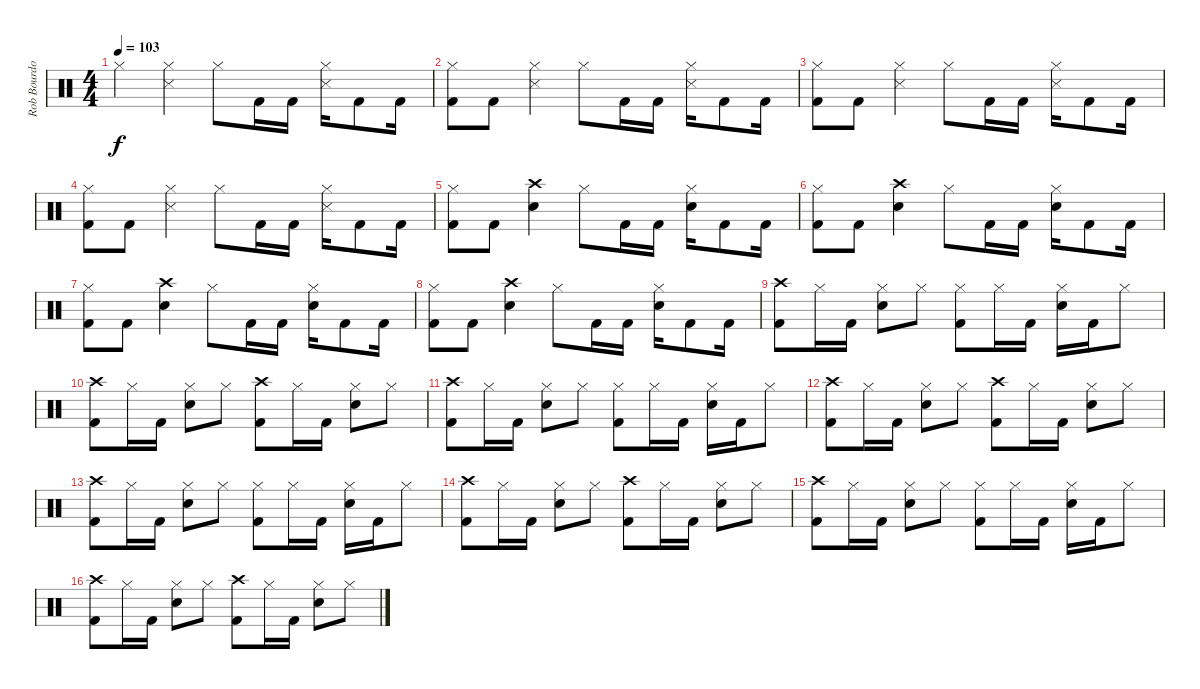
\track ("Rob Bourdon" "Rob Bourdo") {instrument percussion}
\staff {score}
\articulation defaults
\ts (4 4)
\tempo 103
\clef neutral
\ks c "Hi-Hat (closed)".4{dy f}
("Hi-Hat (closed)" "Snare (side stick) 3").4 "Hi-Hat (closed)".8 "Kick (hit) 2".16 "Kick (hit) 2".16 ("Hi-Hat (closed)" "Snare (side stick) 3").16 "Kick (hit) 2".8 "Kick (hit) 2".16 |
("Hi-Hat (closed)" "Kick (hit) 2").8 "Kick (hit) 2".8 ("Hi-Hat (closed)" "Snare (side stick) 3").4 "Hi-Hat (closed)".8 "Kick (hit) 2".16 "Kick (hit) 2".16 ("Hi-Hat (closed)" "Snare (side stick) 3").16 "Kick (hit) 2".8 "Kick (hit) 2".16 |
("Hi-Hat (closed)" "Kick (hit) 2").8 "Kick (hit) 2".8 ("Hi-Hat (closed)" "Snare (side stick) 3").4 "Hi-Hat (closed)".8 "Kick (hit) 2".16 "Kick (hit) 2".16 ("Hi-Hat (closed)" "Snare (side stick) 3").16 "Kick (hit) 2".8 "Kick (hit) 2".16 |
("Hi-Hat (closed)" "Kick (hit) 2").8 "Kick (hit) 2".8 ("Hi-Hat (closed)" "Snare (side stick) 3").4 "Hi-Hat (closed)".8 "Kick (hit) 2".16 "Kick (hit) 2".16 ("Hi-Hat (closed)" "Snare (side stick) 3").16 "Kick (hit) 2".8 "Kick (hit) 2".16 |
("Hi-Hat (closed)" "Kick (hit) 2").8 "Kick (hit) 2".8 ("Crash high (hit)" "Electric Snare (hit)").4 "Hi-Hat (closed)".8 "Kick (hit) 2".16 "Kick (hit) 2".16 ("Hi-Hat (closed)" "Electric Snare (hit)").16 "Kick (hit) 2".8 "Kick (hit) 2".16 |
("Hi-Hat (closed)" "Kick (hit) 2").8 "Kick (hit) 2".8 ("Crash high (hit)" "Electric Snare (hit)").4 "Hi-Hat (closed)".8 "Kick (hit) 2".16 "Kick (hit) 2".16 ("Hi-Hat (closed)" "Electric Snare (hit)").16 "Kick (hit) 2".8 "Kick (hit) 2".16 |
("Hi-Hat (closed)" "Kick (hit) 2").8 "Kick (hit) 2".8 ("Crash high (hit)" "Electric Snare (hit)").4 "Hi-Hat (closed)".8 "Kick (hit) 2".16 "Kick (hit) 2".16 ("Hi-Hat (closed)" "Electric Snare (hit)").16 "Kick (hit) 2".8 "Kick (hit) 2".16 |
("Hi-Hat (closed)" "Kick (hit) 2").8 "Kick (hit) 2".8 ("Crash high (hit)" "Electric Snare (hit)").4 "Hi-Hat (closed)".8 "Kick (hit) 2".16 "Kick (hit) 2".16 ("Hi-Hat (closed)" "Electric Snare (hit)").16 "Kick (hit) 2".8 "Kick (hit) 2".16 |
("Crash high (hit)" "Kick (hit) 2").8 "Hi-Hat (closed)".16 "Kick (hit) 2".16 ("Hi-Hat (closed)" "Electric Snare (hit)").8 "Hi-Hat (closed)".8 ("Hi-Hat (closed)" "Kick (hit) 2").8 "Hi-Hat (closed)".16 "Kick (hit) 2".16 ("Hi-Hat (closed)" "Electric Snare (hit)").16 "Kick (hit) 2".16 "Hi-Hat (closed)".8 |
("Crash high (hit)" "Kick (hit) 2").8 "Hi-Hat (closed)".16 "Kick (hit) 2".16 ("Hi-Hat (closed)" "Electric Snare (hit)").8 "Hi-Hat (closed)".8 ("Crash high (hit)" "Kick (hit) 2").8 "Hi-Hat (closed)".16 "Kick (hit) 2".16 ("Hi-Hat (closed)" "Electric Snare (hit)").8 "Hi-Hat (closed)".8 |
("Crash high (hit)" "Kick (hit) 2").8 "Hi-Hat (closed)".16 "Kick (hit) 2".16 ("Hi-Hat (closed)" "Electric Snare (hit)").8 "Hi-Hat (closed)".8 ("Hi-Hat (closed)" "Kick (hit) 2").8 "Hi-Hat (closed)".16 "Kick (hit) 2".16 ("Hi-Hat (closed)" "Electric Snare (hit)").16 "Kick (hit) 2".16 "Hi-Hat (closed)".8 |
("Crash high (hit)" "Kick (hit) 2").8 "Hi-Hat (closed)".16 "Kick (hit) 2".16 ("Hi-Hat (closed)" "Electric Snare (hit)").8 "Hi-Hat (closed)".8 ("Crash high (hit)" "Kick (hit) 2").8 "Hi-Hat (closed)".16 "Kick (hit) 2".16 ("Hi-Hat (closed)" "Electric Snare (hit)").8 "Hi-Hat (closed)".8 |
("Crash high (hit)" "Kick (hit) 2").8 "Hi-Hat (closed)".16 "Kick (hit) 2".16 ("Hi-Hat (closed)" "Electric Snare (hit)").8 "Hi-Hat (closed)".8 ("Hi-Hat (closed)" "Kick (hit) 2").8 "Hi-Hat (closed)".16 "Kick (hit) 2".16 ("Hi-Hat (closed)" "Electric Snare (hit)").16 "Kick (hit) 2".16 "Hi-Hat (closed)".8 |
("Crash high (hit)" "Kick (hit) 2").8 "Hi-Hat (closed)".16 "Kick (hit) 2".16 ("Hi-Hat (closed)" "Electric Snare (hit)").8 "Hi-Hat (closed)".8 ("Crash high (hit)" "Kick (hit) 2").8 "Hi-Hat (closed)".16 "Kick (hit) 2".16 ("Hi-Hat (closed)" "Electric Snare (hit)").8 "Hi-Hat (closed)".8 |
("Crash high (hit)" "Kick (hit) 2").8 "Hi-Hat (closed)".16 "Kick (hit) 2".16 ("Hi-Hat (closed)" "Electric Snare (hit)").8 "Hi-Hat (closed)".8 ("Hi-Hat (closed)" "Kick (hit) 2").8 "Hi-Hat (closed)".16 "Kick (hit) 2".16 ("Hi-Hat (closed)" "Electric Snare (hit)").16 "Kick (hit) 2".16 "Hi-Hat (closed)".8 |
("Crash high (hit)" "Kick (hit) 2").8 "Hi-Hat (closed)".16 "Kick (hit) 2".16 ("Hi-Hat (closed)" "Electric Snare (hit)").8 "Hi-Hat (closed)".8 ("Crash high (hit)" "Kick (hit) 2").8 "Hi-Hat (closed)".16 "Kick (hit) 2".16 ("Hi-Hat (closed)" "Electric Snare (hit)").8 "Hi-Hat (closed)".8
